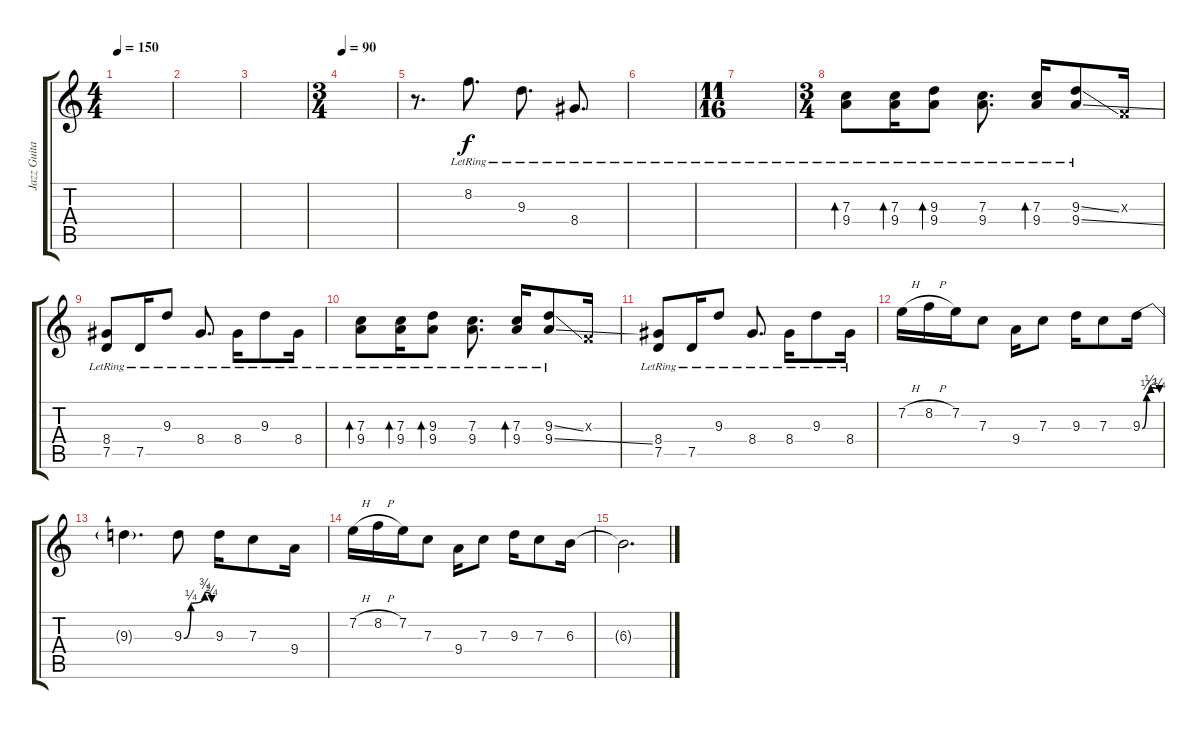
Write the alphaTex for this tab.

\track ("Jazz Guitar 2" "Jazz Guita") {instrument electricguitarjazz}
\staff {score tabs}
\tuning (D4 A3 F3 C3 G2 C2) {hide}
\ts (4 4)
\tempo 150
\clef g2
\ks c
|
|
|
\ts (3 4)
\tempo 90
|
r.8{d} 8.2{lr}.8{d} 9.3{lr}.8{d} 8.4{lr}.8{d} |
|
\ts (11 16)
|
\ts (3 4)
(7.3{lr} 9.4{lr}).8{bd 120} (7.3{lr} 9.4{lr}).16{bd 120} (9.3{lr} 9.4{lr}).8{bd 120} (7.3{lr} 9.4{lr}).8{d} (7.3{lr} 9.4{lr}).16{bd 120} (9.3{ss lr} 9.4{ss lr}).8 0.3{x}.16 |
(8.4{lr} 7.5{lr}).8 7.5{lr}.16 9.3{lr}.8 8.4{lr}.8{d} 8.4{lr}.16 9.3{lr}.8 8.4{lr}.16 |
(7.3{lr} 9.4{lr}).8{bd 120} (7.3{lr} 9.4{lr}).16{bd 120} (9.3{lr} 9.4{lr}).8{bd 120} (7.3{lr} 9.4{lr}).8{d} (7.3{lr} 9.4{lr}).16{bd 120} (9.3{ss lr} 9.4{ss lr}).8 0.3{x}.16 |
(8.4{lr} 7.5{lr}).8 7.5{lr}.16 9.3{lr}.8 8.4{lr}.8{d} 8.4{lr}.16 9.3{lr}.8 8.4{lr}.16 |
7.2{h}.16 8.2{h}.16 7.2.16 7.3.8 9.4.16 7.3.8 9.3.16 7.3.8 9.3{be (custom 0 0 15 1 29 2 60 1)}.16 |
9.3{t}.4{d} 9.3{be (custom 0 0 15 1 45 3 60 1)}.8 9.3.16 7.3.8 9.4.16 |
7.2{h}.16 8.2{h}.16 7.2.16 7.3.8 9.4.16 7.3.8 9.3.16 7.3.8 6.3.16 |
6.3{t}.2{d}
